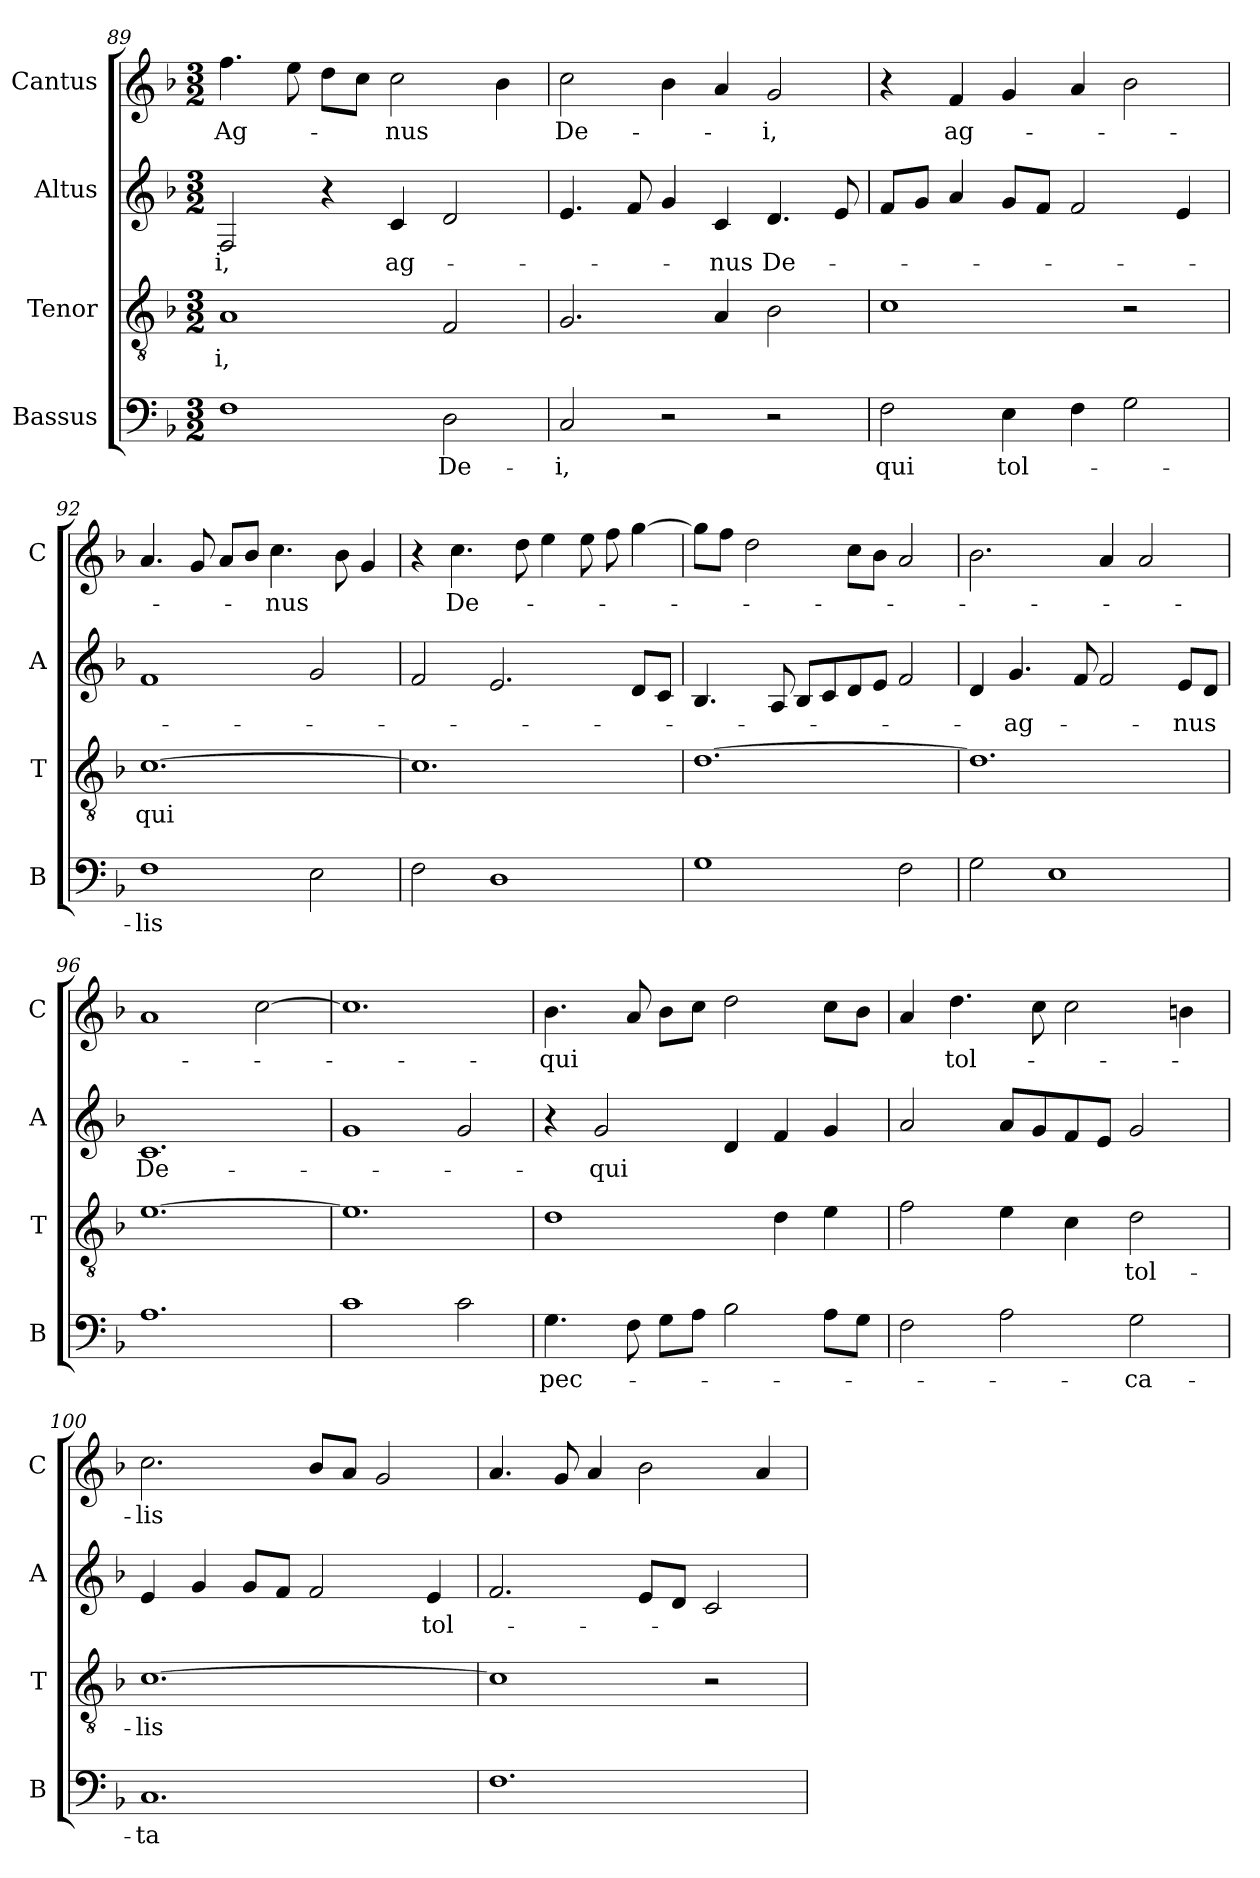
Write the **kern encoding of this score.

**kern	**text	**kern	**text	**kern	**text	**kern	**text
*part4	*part4	*part3	*part3	*part2	*part2	*part1	*part1
*staff4	*staff4	*staff3	*staff3	*staff2	*staff2	*staff1	*staff1
*I"Bassus	*	*I"Tenor	*	*I"Altus	*	*I"Cantus	*
*I'B	*	*I'T	*	*I'A	*	*I'C	*
*clefF4	*	*clefGv2	*	*clefG2	*	*clefG2	*
*k[b-]	*	*k[b-]	*	*k[b-]	*	*k[b-]	*
*F:	*	*F:	*	*F:	*	*F:	*
*M3/2	*	*M3/2	*	*M3/2	*	*M3/2	*
=89	=89	=89	=89	=89	=89	=89	=89
!	!	!	!LO:LY:b	!	!	!	!
!	!	!	!	!	!LO:LY:b	!	!
!	!	!	!	!	!	!	!LO:LY:b
1F	.	1A	-i,	2F/	-i,	4.ff\	Ag-
.	.	.	.	.	.	8ee\	.
.	.	.	.	4r	.	8dd\L	.
.	.	.	.	.	.	8cc\J	.
!	!	!	!	!	!LO:LY:b	!	!
!	!	!	!	!	!	!	!LO:LY:b
.	.	.	.	4c/	ag-	2cc\	-nus
!	!LO:LY:b	!	!	!	!	!	!
2D\	De-	2F/	.	2d/	.	.	.
.	.	.	.	.	.	4b-\	.
=90	=90	=90	=90	=90	=90	=90	=90
!	!LO:LY:b	!	!	!	!	!	!
!	!	!	!	!	!	!	!LO:LY:b
2C/	-i,	2.G/	.	4.e/	.	2cc\	De-
.	.	.	.	8f/	.	.	.
2r	.	.	.	4g/	.	4b-\	.
!	!	!	!	!	!LO:LY:b	!	!
.	.	4A/	.	4c/	-nus	4a/	.
!	!	!	!	!	!LO:LY:b	!	!
!	!	!	!	!	!	!	!LO:LY:b
2r	.	2B-\	.	4.d/	De-	2g/	-i,
.	.	.	.	8e/	.	.	.
=91	=91	=91	=91	=91	=91	=91	=91
!	!LO:LY:b	!	!	!	!	!	!
2F\	qui	1c	.	8f/L	.	4r	.
.	.	.	.	8g/J	.	.	.
!	!	!	!	!	!	!	!LO:LY:b
.	.	.	.	4a/	.	4f/	ag-
!	!LO:LY:b	!	!	!	!	!	!
4E\	tol-	.	.	8g/L	.	4g/	.
.	.	.	.	8f/J	.	.	.
4F\	.	.	.	2f/	.	4a/	.
2G\	.	2r	.	.	.	2b-\	.
.	.	.	.	4e/	.	.	.
!!LO:PB:g=z
=92	=92	=92	=92	=92	=92	=92	=92
!	!LO:LY:b	!	!	!	!	!	!
!	!	!	!LO:LY:b	!	!	!	!
1F	-lis	[1.c	qui	1f	.	4.a/	.
.	.	.	.	.	.	8g/	.
.	.	.	.	.	.	8a/L	.
.	.	.	.	.	.	8b-/J	.
!	!	!	!	!	!	!	!LO:LY:b
.	.	.	.	.	.	4.cc\	-nus
2E\	.	.	.	2g/	.	.	.
.	.	.	.	.	.	8b-\	.
.	.	.	.	.	.	4g/	.
=93	=93	=93	=93	=93	=93	=93	=93
2F\	.	1.c]	.	2f/	.	4r	.
!	!	!	!	!	!	!	!LO:LY:b
.	.	.	.	.	.	4.cc\	De-
1D	.	.	.	2.e/	.	.	.
.	.	.	.	.	.	8dd\	.
.	.	.	.	.	.	4ee\	.
.	.	.	.	.	.	8ee\	.
.	.	.	.	.	.	8ff\	.
.	.	.	.	8d/L	.	[4gg\	.
.	.	.	.	8c/J	.	.	.
=94	=94	=94	=94	=94	=94	=94	=94
1G	.	[1.d	.	4.B-/	.	8gg\L]	.
.	.	.	.	.	.	8ff\J	.
.	.	.	.	.	.	2dd\	.
.	.	.	.	8A/	.	.	.
.	.	.	.	8B-/L	.	.	.
.	.	.	.	8c/	.	.	.
.	.	.	.	8d/	.	8cc\L	.
.	.	.	.	8e/J	.	8b-\J	.
2F\	.	.	.	2f/	.	2a/	.
=95	=95	=95	=95	=95	=95	=95	=95
2G\	.	1.d]	.	4d/	.	2.b-\	.
!	!	!	!	!	!LO:LY:b	!	!
.	.	.	.	4.g/	-ag-	.	.
1E	.	.	.	.	.	.	.
.	.	.	.	8f/	.	.	.
.	.	.	.	2f/	.	4a/	.
.	.	.	.	.	.	2a/	.
!	!	!	!	!	!LO:LY:b	!	!
.	.	.	.	8e/L	-nus	.	.
.	.	.	.	8d/J	.	.	.
=96	=96	=96	=96	=96	=96	=96	=96
!	!	!	!	!	!LO:LY:b	!	!
1.A	.	[1.e	.	1.c	De-	1a	.
.	.	.	.	.	.	[2cc\	.
=97	=97	=97	=97	=97	=97	=97	=97
1c	.	1.e]	.	1g	.	1.cc]	.
2c\	.	.	.	2g/	.	.	.
!!LO:LB:g=z
=98	=98	=98	=98	=98	=98	=98	=98
!	!LO:LY:b	!	!	!	!	!	!
!	!	!	!	!	!	!	!LO:LY:b
4.G\	pec-	1d	.	4r	.	4.b-\	-qui
!	!	!	!	!	!LO:LY:b	!	!
.	.	.	.	2g/	-qui	.	.
8F\	.	.	.	.	.	8a/	.
8G\L	.	.	.	.	.	8b-\L	.
8A\J	.	.	.	.	.	8cc\J	.
2B-\	.	.	.	4d/	.	2dd\	.
.	.	4d\	.	4f/	.	.	.
8A\L	.	4e\	.	4g/	.	8cc\L	.
8G\J	.	.	.	.	.	8b-\J	.
=99	=99	=99	=99	=99	=99	=99	=99
2F\	.	2f\	.	2a/	.	4a/	.
!	!	!	!	!	!	!	!LO:LY:b
.	.	.	.	.	.	4.dd\	tol-
2A\	.	4e\	.	8a/L	.	.	.
.	.	.	.	8g/	.	8cc\	.
.	.	4c\	.	8f/	.	2cc\	.
.	.	.	.	8e/J	.	.	.
!	!LO:LY:b	!	!	!	!	!	!
!	!	!	!LO:LY:b	!	!	!	!
2G\	-ca-	2d\	tol-	2g/	.	.	.
.	.	.	.	.	.	4bn\	.
=100	=100	=100	=100	=100	=100	=100	=100
!	!LO:LY:b	!	!	!	!	!	!
!	!	!	!LO:LY:b	!	!	!	!
!	!	!	!	!	!	!	!LO:LY:b
1.C	-ta	[1.c	-lis	4e/	.	2.cc\	-lis
.	.	.	.	4g/	.	.	.
.	.	.	.	8g/L	.	.	.
.	.	.	.	8f/J	.	.	.
.	.	.	.	2f/	.	8b-/L	.
.	.	.	.	.	.	8a/J	.
.	.	.	.	.	.	2g/	.
!	!	!	!	!	!LO:LY:b	!	!
.	.	.	.	4e/	tol-	.	.
=101	=101	=101	=101	=101	=101	=101	=101
1.F	.	1c]	.	2.f/	.	4.a/	.
.	.	.	.	.	.	8g/	.
.	.	.	.	.	.	4a/	.
.	.	.	.	8e/L	.	2b-\	.
.	.	.	.	8d/J	.	.	.
.	.	2r	.	2c/	.	.	.
.	.	.	.	.	.	4a/	.
=	=	=	=	=	=	=	=
*-	*-	*-	*-	*-	*-	*-	*-
